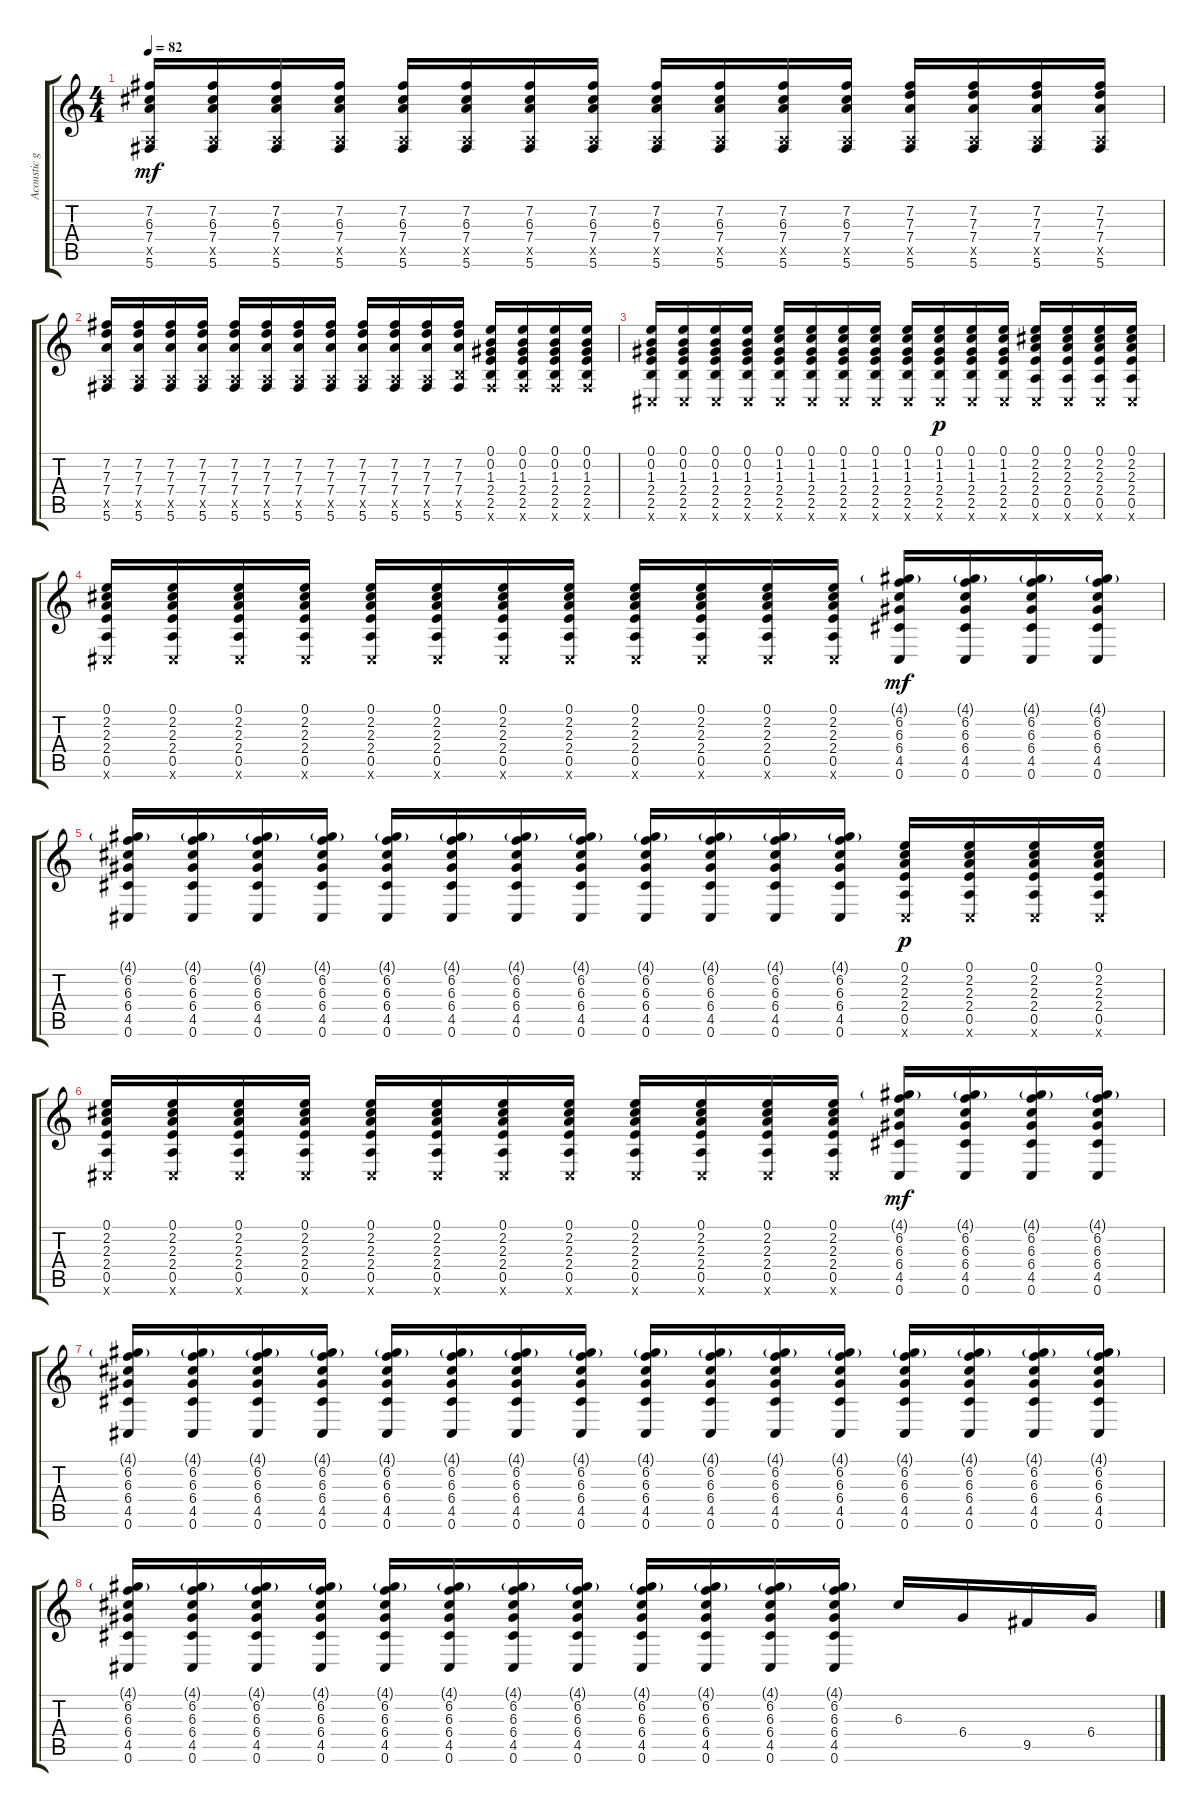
\track ("Acoustic guitar" "Acoustic g") {instrument acousticguitarsteel}
\staff {score tabs}
\tuning (E4 B3 G3 D3 A2 Db2) {hide}
\ts (4 4)
\tempo 82
\clef g2
\ks c
(7.2 6.3 7.4 0.5{x} 5.6).16{dy mf} (7.2 6.3 7.4 0.5{x} 5.6).16 (7.2 6.3 7.4 0.5{x} 5.6).16 (7.2 6.3 7.4 0.5{x} 5.6).16 (7.2 6.3 7.4 0.5{x} 5.6).16 (7.2 6.3 7.4 0.5{x} 5.6).16 (7.2 6.3 7.4 0.5{x} 5.6).16 (7.2 6.3 7.4 0.5{x} 5.6).16 (7.2 6.3 7.4 0.5{x} 5.6).16 (7.2 6.3 7.4 0.5{x} 5.6).16 (7.2 6.3 7.4 0.5{x} 5.6).16 (7.2 6.3 7.4 0.5{x} 5.6).16 (7.2 7.3 7.4 0.5{x} 5.6).16 (7.2 7.3 7.4 0.5{x} 5.6).16 (7.2 7.3 7.4 0.5{x} 5.6).16 (7.2 7.3 7.4 0.5{x} 5.6).16 |
(7.2 7.3 7.4 0.5{x} 5.6).16 (7.2 7.3 7.4 0.5{x} 5.6).16 (7.2 7.3 7.4 0.5{x} 5.6).16 (7.2 7.3 7.4 0.5{x} 5.6).16 (7.2 7.3 7.4 0.5{x} 5.6).16 (7.2 7.3 7.4 0.5{x} 5.6).16 (7.2 7.3 7.4 0.5{x} 5.6).16 (7.2 7.3 7.4 0.5{x} 5.6).16 (7.2 7.3 7.4 0.5{x} 5.6).16 (7.2 7.3 7.4 0.5{x} 5.6).16 (7.2 7.3 7.4 0.5{x} 5.6).16 (7.2 7.3 7.4 2.5{x} 5.6).16 (0.1 0.2 1.3 2.4 2.5 5.6{x}).16 (0.1 0.2 1.3 2.4 2.5 5.6{x}).16 (0.1 0.2 1.3 2.4 2.5 5.6{x}).16 (0.1 0.2 1.3 2.4 2.5 5.6{x}).16 |
(0.1 0.2 1.3 2.4 2.5 0.6{x}).16 (0.1 0.2 1.3 2.4 2.5 0.6{x}).16 (0.1 0.2 1.3 2.4 2.5 0.6{x}).16 (0.1 0.2 1.3 2.4 2.5 0.6{x}).16 (0.1 1.2 1.3 2.4 2.5 0.6{x}).16 (0.1 1.2 1.3 2.4 2.5 0.6{x}).16 (0.1 1.2 1.3 2.4 2.5 0.6{x}).16 (0.1 1.2 1.3 2.4 2.5 0.6{x}).16 (0.1 1.2 1.3 2.4 2.5 0.6{x}).16 (0.1 1.2 1.3 2.4 2.5 0.6{x}).16{dy p} (0.1 1.2 1.3 2.4 2.5 0.6{x}).16 (0.1 1.2 1.3 2.4 2.5 0.6{x}).16 (0.1 2.2 2.3 2.4 0.5 0.6{x}).16 (0.1 2.2 2.3 2.4 0.5 0.6{x}).16 (0.1 2.2 2.3 2.4 0.5 0.6{x}).16 (0.1 2.2 2.3 2.4 0.5 0.6{x}).16 |
(0.1 2.2 2.3 2.4 0.5 0.6{x}).16 (0.1 2.2 2.3 2.4 0.5 0.6{x}).16 (0.1 2.2 2.3 2.4 0.5 0.6{x}).16 (0.1 2.2 2.3 2.4 0.5 0.6{x}).16 (0.1 2.2 2.3 2.4 0.5 0.6{x}).16 (0.1 2.2 2.3 2.4 0.5 0.6{x}).16 (0.1 2.2 2.3 2.4 0.5 0.6{x}).16 (0.1 2.2 2.3 2.4 0.5 0.6{x}).16 (0.1 2.2 2.3 2.4 0.5 0.6{x}).16 (0.1 2.2 2.3 2.4 0.5 0.6{x}).16 (0.1 2.2 2.3 2.4 0.5 0.6{x}).16 (0.1 2.2 2.3 2.4 0.5 0.6{x}).16 (4.1{g} 6.2 6.3 6.4 4.5 0.6).16{dy mf} (4.1{g} 6.2 6.3 6.4 4.5 0.6).16 (4.1{g} 6.2 6.3 6.4 4.5 0.6).16 (4.1{g} 6.2 6.3 6.4 4.5 0.6).16 |
(4.1{g} 6.2 6.3 6.4 4.5 0.6).16 (4.1{g} 6.2 6.3 6.4 4.5 0.6).16 (4.1{g} 6.2 6.3 6.4 4.5 0.6).16 (4.1{g} 6.2 6.3 6.4 4.5 0.6).16 (4.1{g} 6.2 6.3 6.4 4.5 0.6).16 (4.1{g} 6.2 6.3 6.4 4.5 0.6).16 (4.1{g} 6.2 6.3 6.4 4.5 0.6).16 (4.1{g} 6.2 6.3 6.4 4.5 0.6).16 (4.1{g} 6.2 6.3 6.4 4.5 0.6).16 (4.1{g} 6.2 6.3 6.4 4.5 0.6).16 (4.1{g} 6.2 6.3 6.4 4.5 0.6).16 (4.1{g} 6.2 6.3 6.4 4.5 0.6).16 (0.1 2.2 2.3 2.4 0.5 0.6{x}).16{dy p} (0.1 2.2 2.3 2.4 0.5 0.6{x}).16 (0.1 2.2 2.3 2.4 0.5 0.6{x}).16 (0.1 2.2 2.3 2.4 0.5 0.6{x}).16 |
(0.1 2.2 2.3 2.4 0.5 0.6{x}).16 (0.1 2.2 2.3 2.4 0.5 0.6{x}).16 (0.1 2.2 2.3 2.4 0.5 0.6{x}).16 (0.1 2.2 2.3 2.4 0.5 0.6{x}).16 (0.1 2.2 2.3 2.4 0.5 0.6{x}).16 (0.1 2.2 2.3 2.4 0.5 0.6{x}).16 (0.1 2.2 2.3 2.4 0.5 0.6{x}).16 (0.1 2.2 2.3 2.4 0.5 0.6{x}).16 (0.1 2.2 2.3 2.4 0.5 0.6{x}).16 (0.1 2.2 2.3 2.4 0.5 0.6{x}).16 (0.1 2.2 2.3 2.4 0.5 0.6{x}).16 (0.1 2.2 2.3 2.4 0.5 0.6{x}).16 (4.1{g} 6.2 6.3 6.4 4.5 0.6).16{dy mf} (4.1{g} 6.2 6.3 6.4 4.5 0.6).16 (4.1{g} 6.2 6.3 6.4 4.5 0.6).16 (4.1{g} 6.2 6.3 6.4 4.5 0.6).16 |
(4.1{g} 6.2 6.3 6.4 4.5 0.6).16 (4.1{g} 6.2 6.3 6.4 4.5 0.6).16 (4.1{g} 6.2 6.3 6.4 4.5 0.6).16 (4.1{g} 6.2 6.3 6.4 4.5 0.6).16 (4.1{g} 6.2 6.3 6.4 4.5 0.6).16 (4.1{g} 6.2 6.3 6.4 4.5 0.6).16 (4.1{g} 6.2 6.3 6.4 4.5 0.6).16 (4.1{g} 6.2 6.3 6.4 4.5 0.6).16 (4.1{g} 6.2 6.3 6.4 4.5 0.6).16 (4.1{g} 6.2 6.3 6.4 4.5 0.6).16 (4.1{g} 6.2 6.3 6.4 4.5 0.6).16 (4.1{g} 6.2 6.3 6.4 4.5 0.6).16 (4.1{g} 6.2 6.3 6.4 4.5 0.6).16 (4.1{g} 6.2 6.3 6.4 4.5 0.6).16 (4.1{g} 6.2 6.3 6.4 4.5 0.6).16 (4.1{g} 6.2 6.3 6.4 4.5 0.6).16 |
(4.1{g} 6.2 6.3 6.4 4.5 0.6).16 (4.1{g} 6.2 6.3 6.4 4.5 0.6).16 (4.1{g} 6.2 6.3 6.4 4.5 0.6).16 (4.1{g} 6.2 6.3 6.4 4.5 0.6).16 (4.1{g} 6.2 6.3 6.4 4.5 0.6).16 (4.1{g} 6.2 6.3 6.4 4.5 0.6).16 (4.1{g} 6.2 6.3 6.4 4.5 0.6).16 (4.1{g} 6.2 6.3 6.4 4.5 0.6).16 (4.1{g} 6.2 6.3 6.4 4.5 0.6).16 (4.1{g} 6.2 6.3 6.4 4.5 0.6).16 (4.1{g} 6.2 6.3 6.4 4.5 0.6).16 (4.1{g} 6.2 6.3 6.4 4.5 0.6).16 6.3.16 6.4.16 9.5.16 6.4.16
